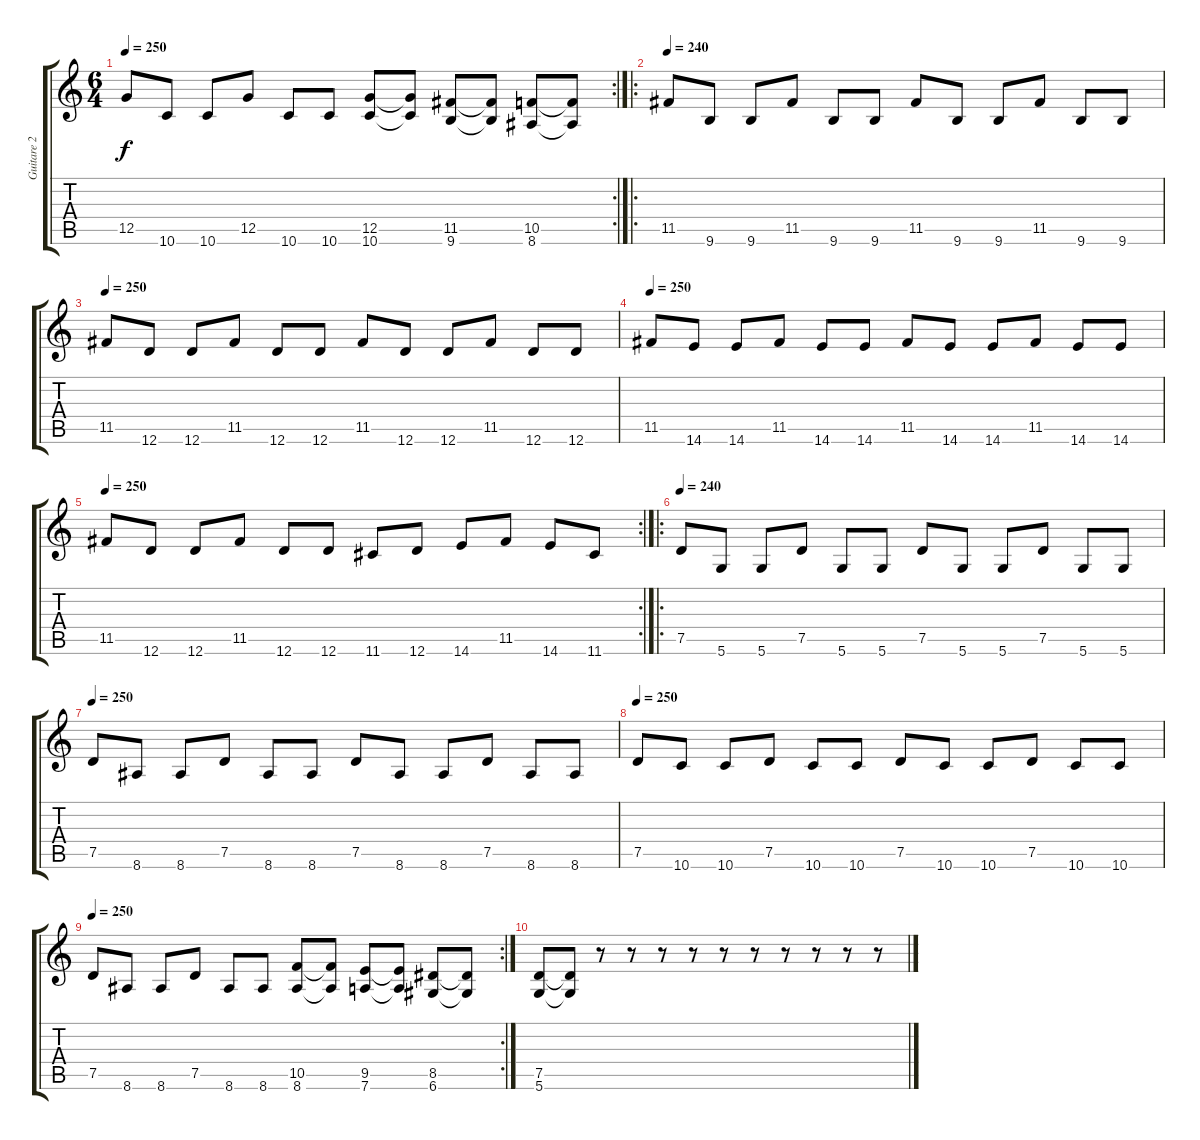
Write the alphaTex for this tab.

\track ("Guitare 2" "Guitare 2") {instrument distortionguitar}
\staff {score tabs}
\tuning (D4 A3 F3 C3 G2 D2) {hide}
\rc 2
\ts (6 4)
\tempo 250
\clef g2
\ks c
12.5.8{dy f} 10.6.8 10.6.8 12.5.8 10.6.8 10.6.8 (12.5 10.6).8 (12.5{t} 10.6{t}).8 (11.5 9.6).8 (11.5{t} 9.6{t}).8 (10.5 8.6).8 (10.5{t} 8.6{t}).8 |
\ro
\tempo 240
11.5.8 9.6.8 9.6.8 11.5.8 9.6.8 9.6.8 11.5.8 9.6.8 9.6.8 11.5.8 9.6.8 9.6.8 |
\tempo 250
11.5.8 12.6.8 12.6.8 11.5.8 12.6.8 12.6.8 11.5.8 12.6.8 12.6.8 11.5.8 12.6.8 12.6.8 |
\tempo 250
11.5.8 14.6.8 14.6.8 11.5.8 14.6.8 14.6.8 11.5.8 14.6.8 14.6.8 11.5.8 14.6.8 14.6.8 |
\rc 2
\tempo 250
11.5.8 12.6.8 12.6.8 11.5.8 12.6.8 12.6.8 11.6.8 12.6.8 14.6.8 11.5.8 14.6.8 11.6.8 |
\ro
\tempo 240
7.5.8 5.6.8 5.6.8 7.5.8 5.6.8 5.6.8 7.5.8 5.6.8 5.6.8 7.5.8 5.6.8 5.6.8 |
\tempo 250
7.5.8 8.6.8 8.6.8 7.5.8 8.6.8 8.6.8 7.5.8 8.6.8 8.6.8 7.5.8 8.6.8 8.6.8 |
\tempo 250
7.5.8 10.6.8 10.6.8 7.5.8 10.6.8 10.6.8 7.5.8 10.6.8 10.6.8 7.5.8 10.6.8 10.6.8 |
\rc 2
\tempo 250
7.5.8 8.6.8 8.6.8 7.5.8 8.6.8 8.6.8 (10.5 8.6).8 (10.5{t} 8.6{t}).8 (9.5 7.6).8 (9.5{t} 7.6{t}).8 (8.5 6.6).8 (8.5{t} 6.6{t}).8 |
(7.5 5.6).8 (7.5{t} 5.6{t}).8 r.8 r.8 r.8 r.8 r.8 r.8 r.8 r.8 r.8 r.8
